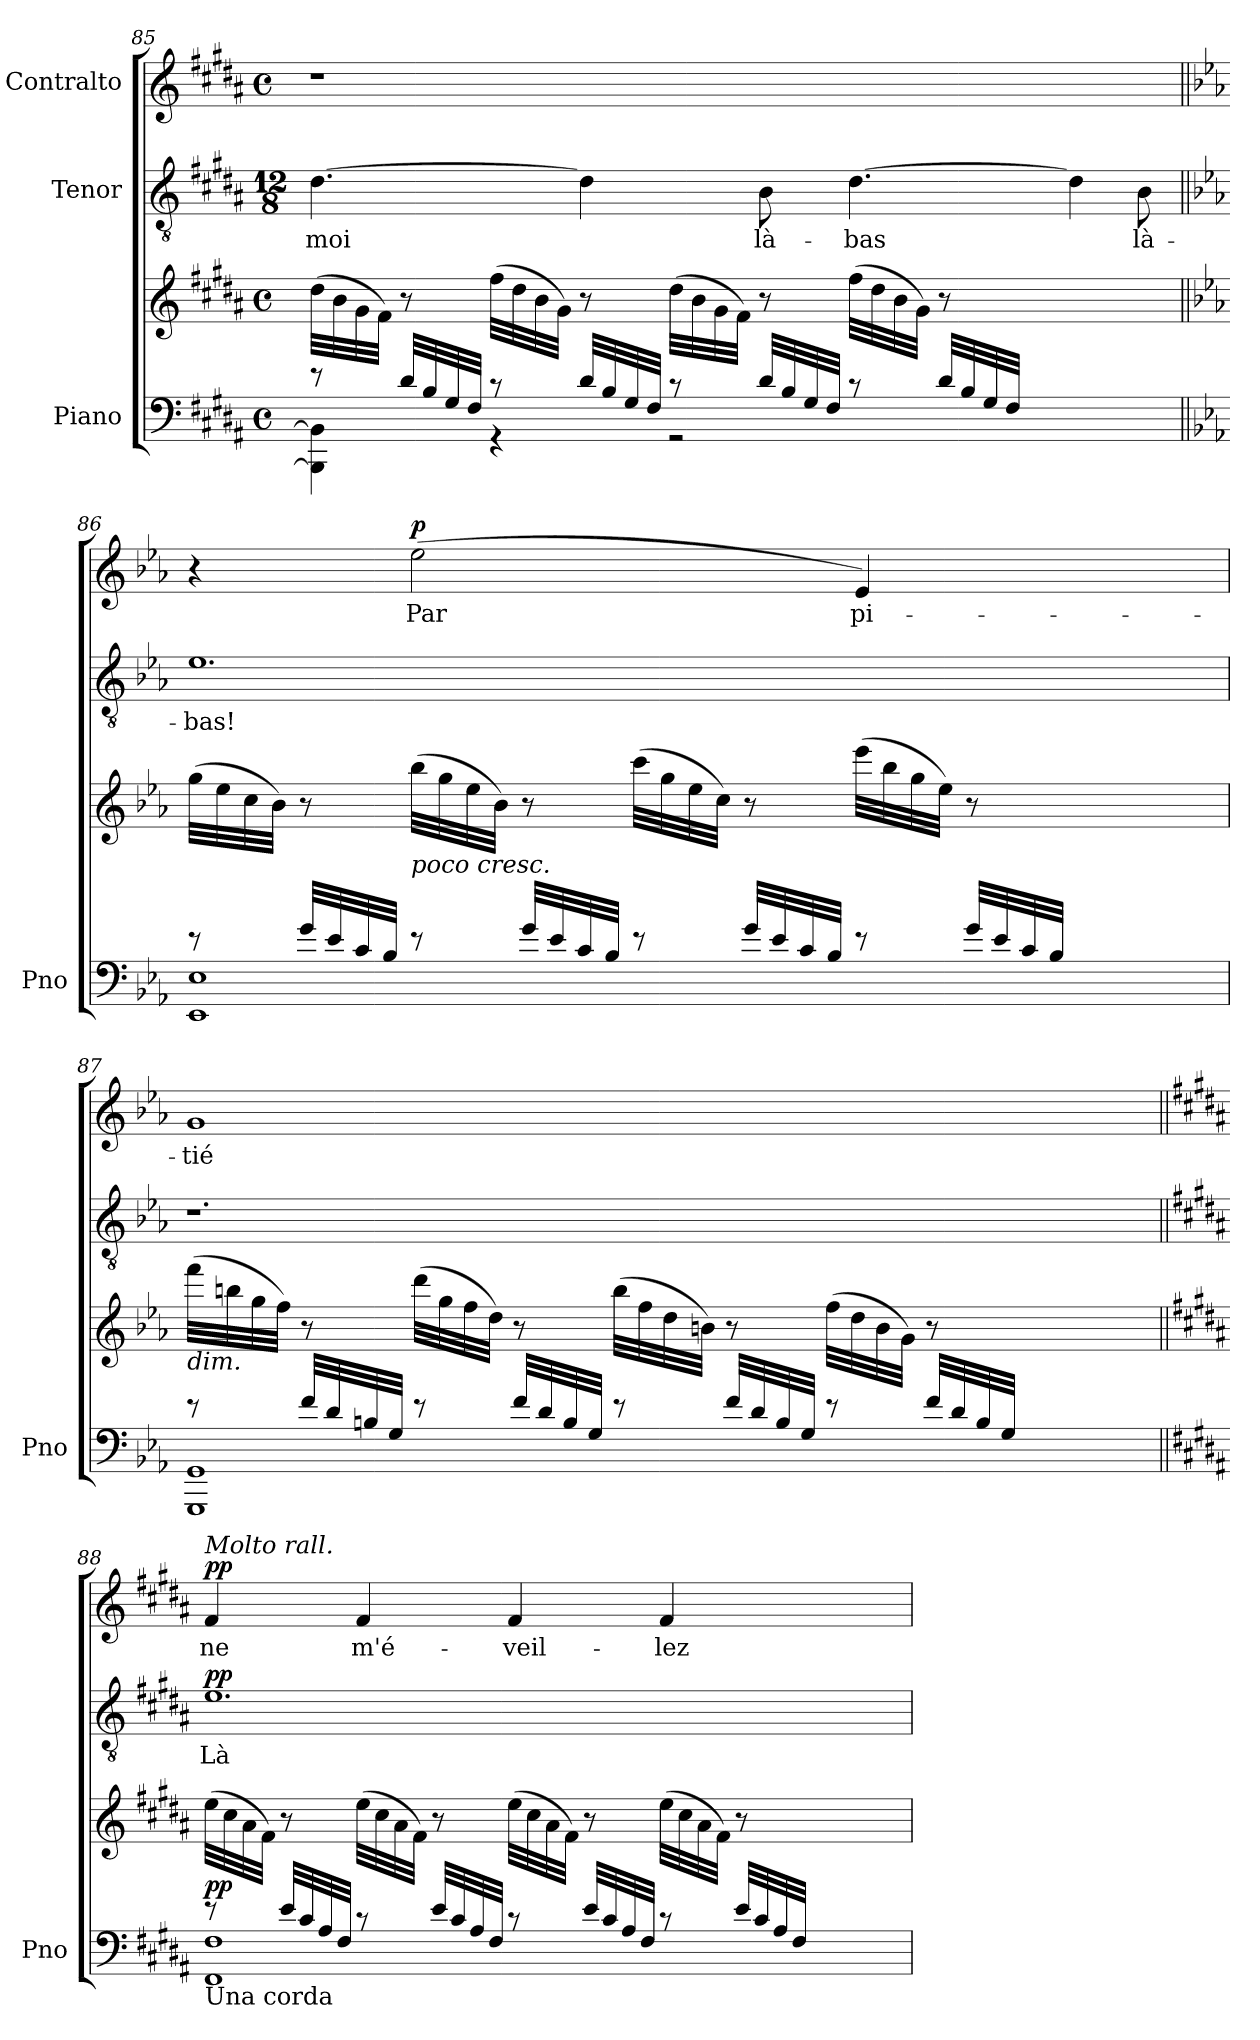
**kern	**kern	**dynam	**kern	**text	**dynam	**kern	**text	**dynam
*part3	*part3	*part3	*part2	*part2	*part2	*part1	*part1	*part1
*staff4	*staff3	*staff3/4	*staff2	*staff2	*staff2	*staff1	*staff1	*staff1
*I"Piano	*	*	*I"Tenor	*	*	*I"Contralto	*	*
*I'Pno	*	*	*	*	*	*	*	*
*clefF4	*clefG2	*	*clefGv2	*	*	*clefG2	*	*
*k[f#c#g#d#a#]	*k[f#c#g#d#a#]	*	*k[f#c#g#d#a#]	*	*	*k[f#c#g#d#a#]	*	*
*M4/4	*M4/4	*	*M12/8	*	*	*M4/4	*	*
*met(c)	*met(c)	*	*	*	*	*met(c)	*	*
=85	=85	=85	=85	=85	=85	=85	=85	=85
*^	*	*	*	*	*	*	*	*
8r	4BBB\] 4BB\]	(>32dd#\LLL	.	[4.d#\	moi	.	1r	.	.
.	.	32b\	.	.	.	.	.	.	.
.	.	32g#\	.	.	.	.	.	.	.
.	.	32f#\JJJ)	.	.	.	.	.	.	.
32d#/LLL	.	8r	.	.	.	.	.	.	.
32B/	.	.	.	.	.	.	.	.	.
32G#/	.	.	.	.	.	.	.	.	.
32F#/JJJ	.	.	.	.	.	.	.	.	.
8r	4r	(>32ff#\LLL	.	.	.	.	.	.	.
.	.	32dd#\	.	.	.	.	.	.	.
.	.	32b\	.	.	.	.	.	.	.
.	.	32g#\JJJ)	.	.	.	.	.	.	.
32d#/LLL	.	8r	.	4d#\]	.	.	.	.	.
32B/	.	.	.	.	.	.	.	.	.
32G#/	.	.	.	.	.	.	.	.	.
32F#/JJJ	.	.	.	.	.	.	.	.	.
8r	2r	(>32dd#\LLL	.	.	.	.	.	.	.
.	.	32b\	.	.	.	.	.	.	.
.	.	32g#\	.	.	.	.	.	.	.
.	.	32f#\JJJ)	.	.	.	.	.	.	.
32d#/LLL	.	8r	.	8B\	là-	.	.	.	.
32B/	.	.	.	.	.	.	.	.	.
32G#/	.	.	.	.	.	.	.	.	.
32F#/JJJ	.	.	.	.	.	.	.	.	.
8r	.	(>32ff#\LLL	.	[4.d#\	-bas	.	.	.	.
.	.	32dd#\	.	.	.	.	.	.	.
.	.	32b\	.	.	.	.	.	.	.
.	.	32g#\JJJ)	.	.	.	.	.	.	.
32d#/LLL	.	8r	.	.	.	.	.	.	.
32B/	.	.	.	.	.	.	.	.	.
32G#/	.	.	.	.	.	.	.	.	.
32F#/JJJ	.	.	.	.	.	.	.	.	.
2ryy	2ryy	2ryy	.	.	.	.	2ryy	.	.
.	.	.	.	4d#\]	.	.	.	.	.
.	.	.	.	8B\	là-	.	.	.	.
=86||	=86||	=86||	=86||	=86||	=86||	=86||	=86||	=86||	=86||
*k[b-e-a-]	*	*k[b-e-a-]	*	*k[b-e-a-]	*	*	*k[b-e-a-]	*	*
8r	1EE- 1E-	(>32gg\LLL	.	1.e-	-bas!	.	4r	.	.
.	.	32ee-\	.	.	.	.	.	.	.
.	.	32cc\	.	.	.	.	.	.	.
.	.	32b-\JJJ)	.	.	.	.	.	.	.
32g/LLL	.	8r	.	.	.	.	.	.	.
32e-/	.	.	.	.	.	.	.	.	.
32c/	.	.	.	.	.	.	.	.	.
32B-/JJJ	.	.	.	.	.	.	.	.	.
!	!	!LO:TX:b:i:t=poco   cresc.	!	!	!	!	!	!	!
!	!	!	!	!	!	!	!	!	!LO:DY:a
8r	.	(>32bb-\LLL	.	.	.	.	(2ee-\	Par	p
.	.	32gg\	.	.	.	.	.	.	.
.	.	32ee-\	.	.	.	.	.	.	.
.	.	32b-\JJJ)	.	.	.	.	.	.	.
32g/LLL	.	8r	.	.	.	.	.	.	.
32e-/	.	.	.	.	.	.	.	.	.
32c/	.	.	.	.	.	.	.	.	.
32B-/JJJ	.	.	.	.	.	.	.	.	.
8r	.	(>32ccc\LLL	.	.	.	.	.	.	.
.	.	32gg\	.	.	.	.	.	.	.
.	.	32ee-\	.	.	.	.	.	.	.
.	.	32cc\JJJ)	.	.	.	.	.	.	.
32g/LLL	.	8r	.	.	.	.	.	.	.
32e-/	.	.	.	.	.	.	.	.	.
32c/	.	.	.	.	.	.	.	.	.
32B-/JJJ	.	.	.	.	.	.	.	.	.
8r	.	(>32eee-\LLL	.	.	.	.	4e-/)	pi-	.
.	.	32bb-\	.	.	.	.	.	.	.
.	.	32gg\	.	.	.	.	.	.	.
.	.	32ee-\JJJ)	.	.	.	.	.	.	.
32g/LLL	.	8r	.	.	.	.	.	.	.
32e-/	.	.	.	.	.	.	.	.	.
32c/	.	.	.	.	.	.	.	.	.
32B-/JJJ	.	.	.	.	.	.	.	.	.
2ryy	2ryy	2ryy	.	.	.	.	2ryy	.	.
=87	=87	=87	=87	=87	=87	=87	=87	=87	=87
!	!	!LO:TX:b:i:t=dim.	!	!	!	!	!	!	!
8r	1GGG 1GG	(>32fff\LLL	.	1.r	.	.	1g	-tié	.
.	.	32bbn\	.	.	.	.	.	.	.
.	.	32gg\	.	.	.	.	.	.	.
.	.	32ff\JJJ)	.	.	.	.	.	.	.
32f/LLL	.	8r	.	.	.	.	.	.	.
32d/	.	.	.	.	.	.	.	.	.
32Bn/	.	.	.	.	.	.	.	.	.
32G/JJJ	.	.	.	.	.	.	.	.	.
8r	.	(>32ddd\LLL	.	.	.	.	.	.	.
.	.	32gg\	.	.	.	.	.	.	.
.	.	32ff\	.	.	.	.	.	.	.
.	.	32dd\JJJ)	.	.	.	.	.	.	.
32f/LLL	.	8r	.	.	.	.	.	.	.
32d/	.	.	.	.	.	.	.	.	.
32B/	.	.	.	.	.	.	.	.	.
32G/JJJ	.	.	.	.	.	.	.	.	.
8r	.	(>32bb\LLL	.	.	.	.	.	.	.
.	.	32ff\	.	.	.	.	.	.	.
.	.	32dd\	.	.	.	.	.	.	.
.	.	32bn\JJJ)	.	.	.	.	.	.	.
32f/LLL	.	8r	.	.	.	.	.	.	.
32d/	.	.	.	.	.	.	.	.	.
32B/	.	.	.	.	.	.	.	.	.
32G/JJJ	.	.	.	.	.	.	.	.	.
8r	.	(>32ff\LLL	.	.	.	.	.	.	.
.	.	32dd\	.	.	.	.	.	.	.
.	.	32b\	.	.	.	.	.	.	.
.	.	32g\JJJ)	.	.	.	.	.	.	.
32f/LLL	.	8r	.	.	.	.	.	.	.
32d/	.	.	.	.	.	.	.	.	.
32B/	.	.	.	.	.	.	.	.	.
32G/JJJ	.	.	.	.	.	.	.	.	.
2ryy	2ryy	2ryy	.	.	.	.	2ryy	.	.
=88||	=88||	=88||	=88||	=88||	=88||	=88||	=88||	=88||	=88||
*k[f#c#g#d#a#]	*	*k[f#c#g#d#a#]	*	*k[f#c#g#d#a#]	*	*	*k[f#c#g#d#a#]	*	*
!	!	!	!	!	!	!	!LO:TX:a:i:t=Molto rall.	!	!
!LO:TX:b:t=Una corda	!	!	!	!	!	!	!	!	!
!	!	!	!LO:DY:b	!	!	!LO:DY:a	!	!	!LO:DY:a
8r	1FF# 1F#	(>32ee\LLL	pp	1.e	Là-	pp	4f#/	ne	pp
.	.	32cc#\	.	.	.	.	.	.	.
.	.	32a#\	.	.	.	.	.	.	.
.	.	32f#\JJJ)	.	.	.	.	.	.	.
32e/LLL	.	8r	.	.	.	.	.	.	.
32c#/	.	.	.	.	.	.	.	.	.
32A#/	.	.	.	.	.	.	.	.	.
32F#/JJJ	.	.	.	.	.	.	.	.	.
8r	.	(>32ee\LLL	.	.	.	.	4f#/	m'é-	.
.	.	32cc#\	.	.	.	.	.	.	.
.	.	32a#\	.	.	.	.	.	.	.
.	.	32f#\JJJ)	.	.	.	.	.	.	.
32e/LLL	.	8r	.	.	.	.	.	.	.
32c#/	.	.	.	.	.	.	.	.	.
32A#/	.	.	.	.	.	.	.	.	.
32F#/JJJ	.	.	.	.	.	.	.	.	.
8r	.	(>32ee\LLL	.	.	.	.	4f#/	-veil-	.
.	.	32cc#\	.	.	.	.	.	.	.
.	.	32a#\	.	.	.	.	.	.	.
.	.	32f#\JJJ)	.	.	.	.	.	.	.
32e/LLL	.	8r	.	.	.	.	.	.	.
32c#/	.	.	.	.	.	.	.	.	.
32A#/	.	.	.	.	.	.	.	.	.
32F#/JJJ	.	.	.	.	.	.	.	.	.
8r	.	(>32ee\LLL	.	.	.	.	4f#/	-lez	.
.	.	32cc#\	.	.	.	.	.	.	.
.	.	32a#\	.	.	.	.	.	.	.
.	.	32f#\JJJ)	.	.	.	.	.	.	.
32e/LLL	.	8r	.	.	.	.	.	.	.
32c#/	.	.	.	.	.	.	.	.	.
32A#/	.	.	.	.	.	.	.	.	.
32F#/JJJ	.	.	.	.	.	.	.	.	.
2ryy	2ryy	2ryy	.	.	.	.	2ryy	.	.
*v	*v	*	*	*	*	*	*	*	*
=	=	=	=	=	=	=	=	=
*-	*-	*-	*-	*-	*-	*-	*-	*-
